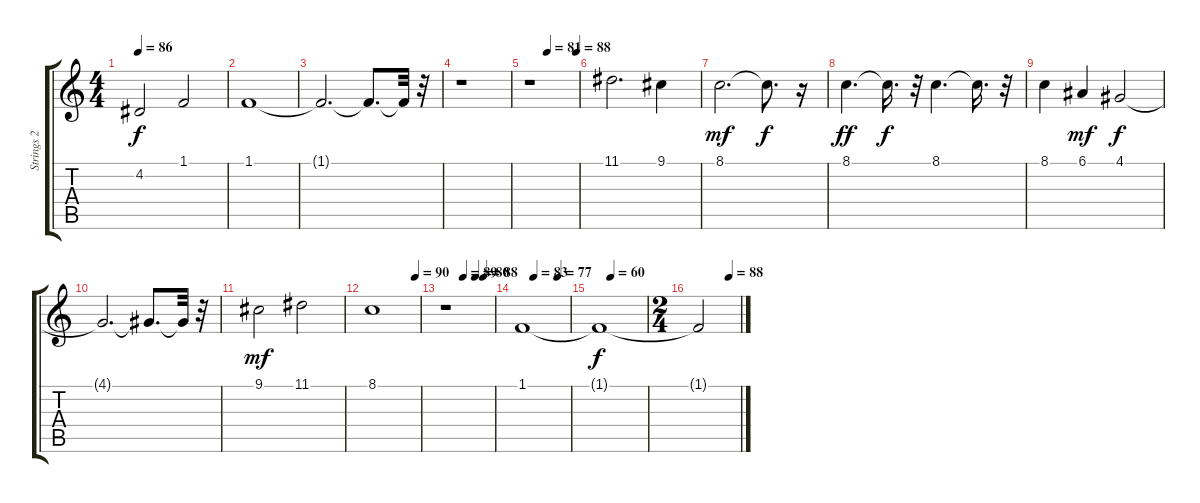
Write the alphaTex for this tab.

\track ("Strings 2" "Strings 2") {instrument stringensemble2}
\staff {score tabs}
\tuning (E4 B3 G3 D3 A2 E2) {hide}
\ts (4 4)
\tempo 86
\clef g2
\ks c
4.2{t}.2{dy f} 1.1.2 |
1.1.1 |
1.1{t}.2{d} 1.1{t}.8{d} 1.1{t}.32 r.32 |
r.1 |
\tempo (81 0.375)
\tempo (88 0.96875)
r.1 |
11.1.2{d} 9.1.4 |
8.1.2{d dy mf} 8.1{t}.8{d dy f} r.16 |
8.1.4{d dy ff} 8.1{t}.16{d dy f} r.32 8.1.4{d} 8.1{t}.16{d} r.32 |
8.1.4 6.1.4{dy mf} 4.1.2{dy f} |
4.1{t}.2{d} 4.1{t}.8{d} 4.1{t}.32 r.32 |
9.1.2{dy mf} 11.1.2 |
\tempo (90 0.9166666666666666)
8.1.1 |
\tempo (89 0.375)
\tempo (80 0.625)
\tempo (88 0.7916666666666666)
r.1 |
\tempo (83 0.2604166666666667)
\tempo (77 0.7604166666666666)
1.1.1 |
\tempo (60 0.2604166666666667)
1.1{t}.1{dy f} |
\ts (2 4)
\tempo (88 0.75)
1.1{t}.2
